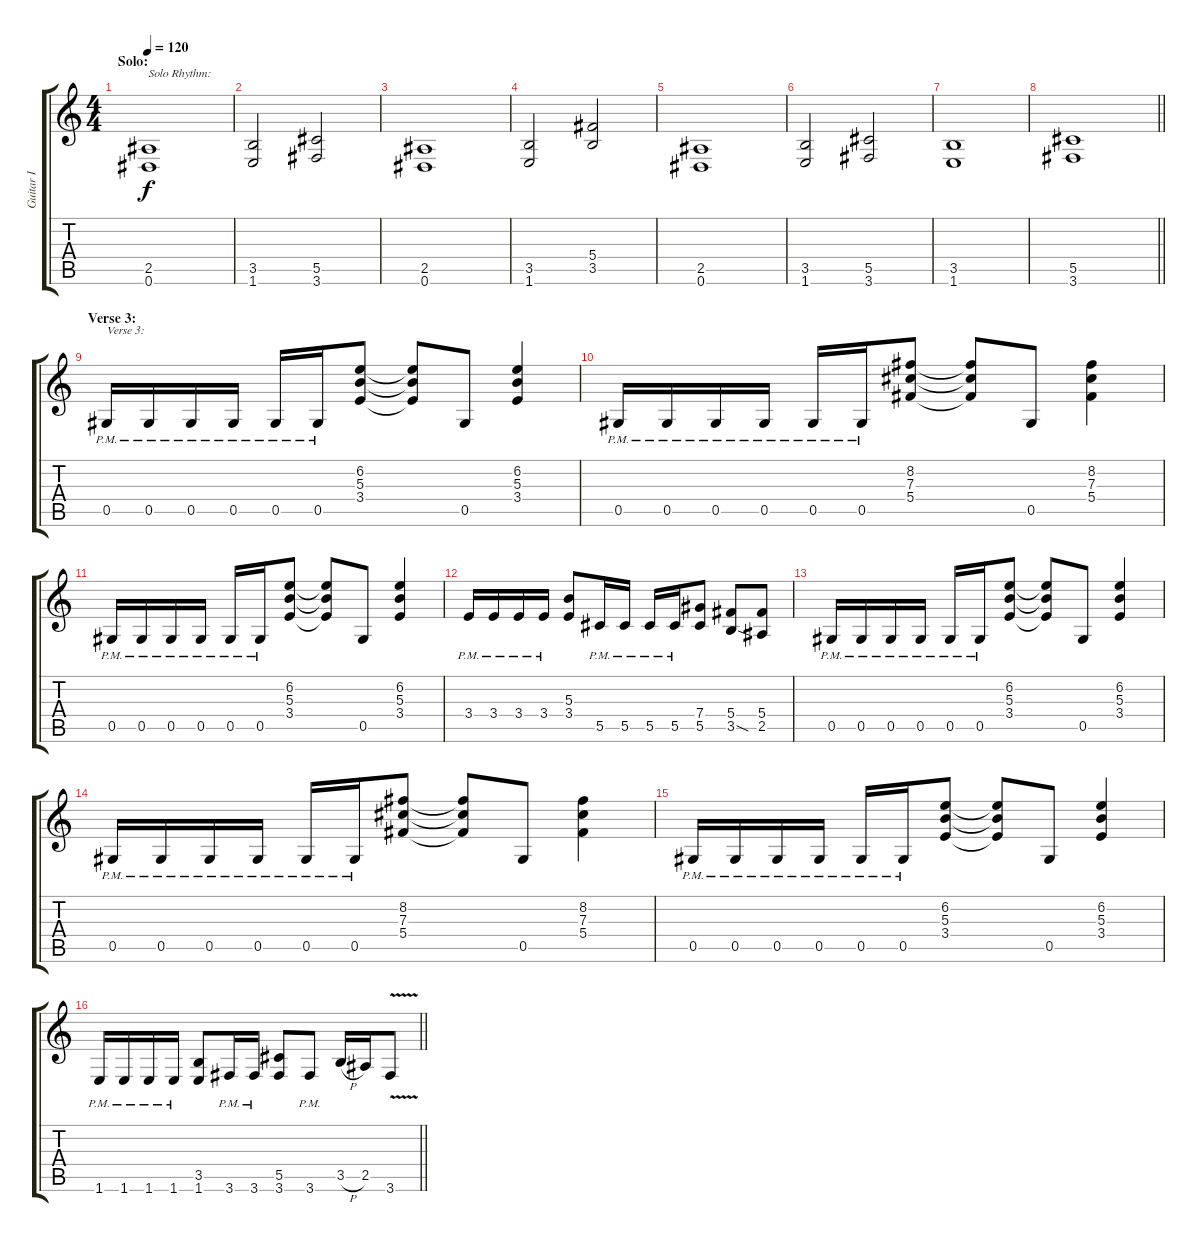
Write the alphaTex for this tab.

\track ("Guitar I" "Guitar I") {instrument distortionguitar}
\staff {score tabs}
\tuning (Eb4 Bb3 Gb3 Db3 Ab2 Eb2) {hide}
\ts (4 4)
\section ("" "Solo:")
\tempo 120
\clef g2
\ks c
(2.5 0.6).1{txt "Solo Rhythm:" dy f} |
(3.5 1.6).2 (5.5 3.6).2 |
(2.5 0.6).1 |
(3.5 1.6).2 (5.4 3.5).2 |
(2.5 0.6).1 |
(3.5 1.6).2 (5.5 3.6).2 |
(3.5 1.6).1 |
\barLineRight lightlight
(5.5 3.6).1 |
\section ("" "Verse 3:")
0.5{pm}.16{txt "Verse 3:"} 0.5{pm}.16 0.5{pm}.16 0.5{pm}.16 0.5{pm}.16 0.5{pm}.16 (6.2 5.3 3.4).8 (6.2{t} 5.3{t} 3.4{t}).8 0.5.8 (6.2 5.3 3.4).4 |
0.5{pm}.16 0.5{pm}.16 0.5{pm}.16 0.5{pm}.16 0.5{pm}.16 0.5{pm}.16 (8.2 7.3 5.4).8 (8.2{t} 7.3{t} 5.4{t}).8 0.5.8 (8.2 7.3 5.4).4 |
0.5{pm}.16 0.5{pm}.16 0.5{pm}.16 0.5{pm}.16 0.5{pm}.16 0.5{pm}.16 (6.2 5.3 3.4).8 (6.2{t} 5.3{t} 3.4{t}).8 0.5.8 (6.2 5.3 3.4).4 |
3.4{pm}.16 3.4{pm}.16 3.4{pm}.16 3.4{pm}.16 (5.3 3.4).8 5.5{pm}.16 5.5{pm}.16 5.5{pm}.16 5.5{pm}.16 (7.4 5.5).8 (5.4 3.5{sod}).8 (5.4 2.5).8 |
0.5{pm}.16 0.5{pm}.16 0.5{pm}.16 0.5{pm}.16 0.5{pm}.16 0.5{pm}.16 (6.2 5.3 3.4).8 (6.2{t} 5.3{t} 3.4{t}).8 0.5.8 (6.2 5.3 3.4).4 |
0.5{pm}.16 0.5{pm}.16 0.5{pm}.16 0.5{pm}.16 0.5{pm}.16 0.5{pm}.16 (8.2 7.3 5.4).8 (8.2{t} 7.3{t} 5.4{t}).8 0.5.8 (8.2 7.3 5.4).4 |
0.5{pm}.16 0.5{pm}.16 0.5{pm}.16 0.5{pm}.16 0.5{pm}.16 0.5{pm}.16 (6.2 5.3 3.4).8 (6.2{t} 5.3{t} 3.4{t}).8 0.5.8 (6.2 5.3 3.4).4 |
\barLineRight lightlight
1.6{pm}.16 1.6{pm}.16 1.6{pm}.16 1.6{pm}.16 (3.5 1.6).8 3.6{pm}.16 3.6{pm}.16 (5.5 3.6).8 3.6{pm}.8 3.5{h}.16 2.5.16 3.6{v}.8
